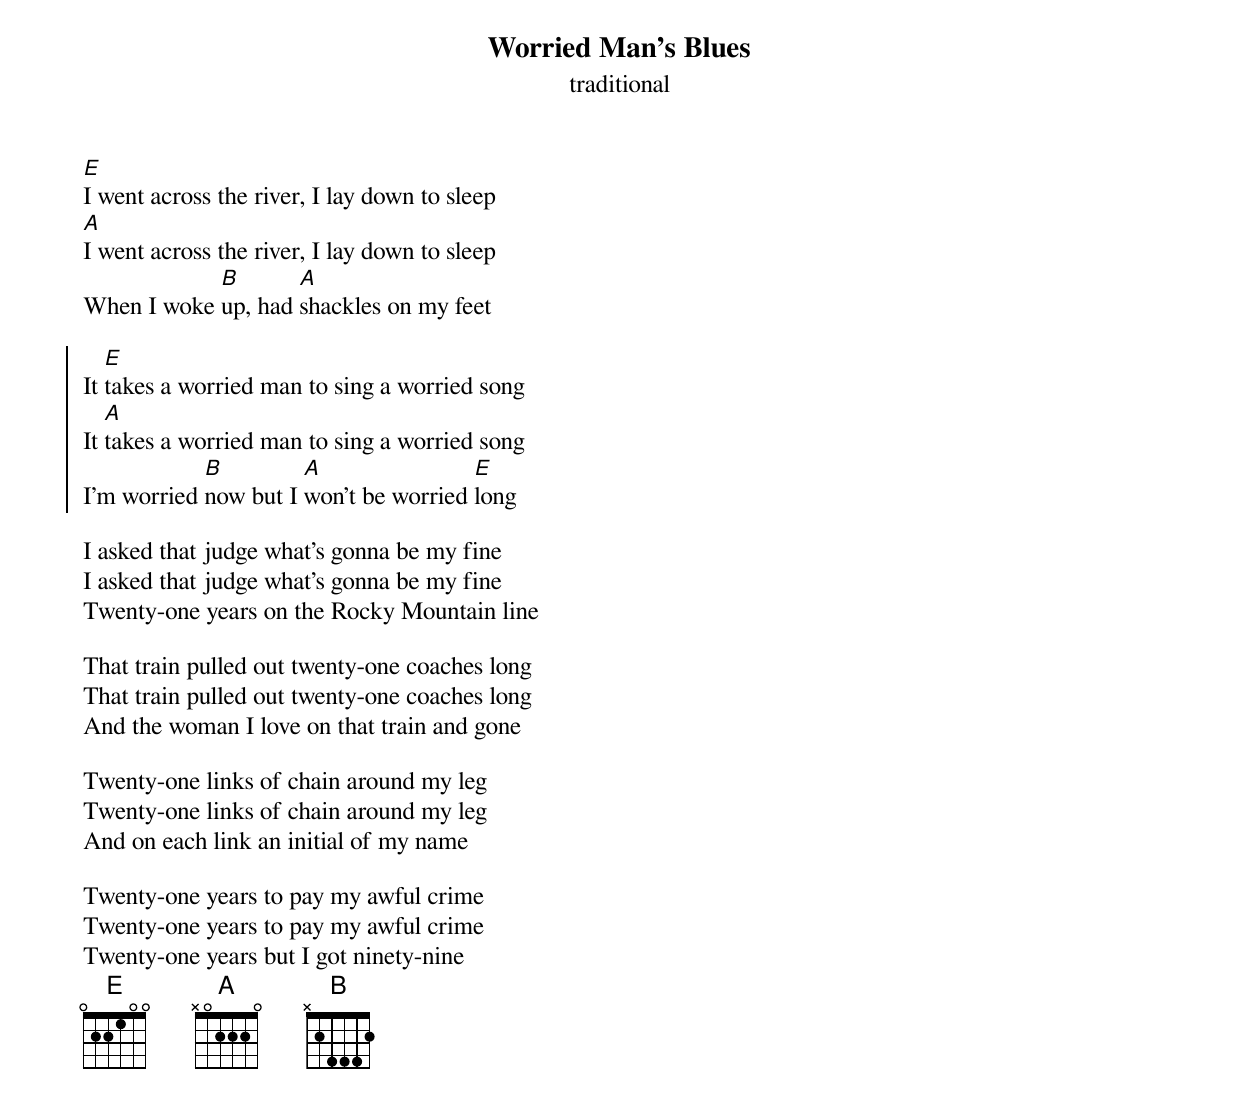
{title:Worried Man's Blues}
{st:traditional}

[E]I went across the river, I lay down to sleep
[A]I went across the river, I lay down to sleep
When I woke [B]up, had [A]shackles on my feet

{soc}
It [E]takes a worried man to sing a worried song
It [A]takes a worried man to sing a worried song
I'm worried [B]now but I [A]won't be worried [E]long
{eoc}

I asked that judge what's gonna be my fine
I asked that judge what's gonna be my fine
Twenty-one years on the Rocky Mountain line

That train pulled out twenty-one coaches long
That train pulled out twenty-one coaches long
And the woman I love on that train and gone

Twenty-one links of chain around my leg
Twenty-one links of chain around my leg
And on each link an initial of my name

Twenty-one years to pay my awful crime
Twenty-one years to pay my awful crime
Twenty-one years but I got ninety-nine
